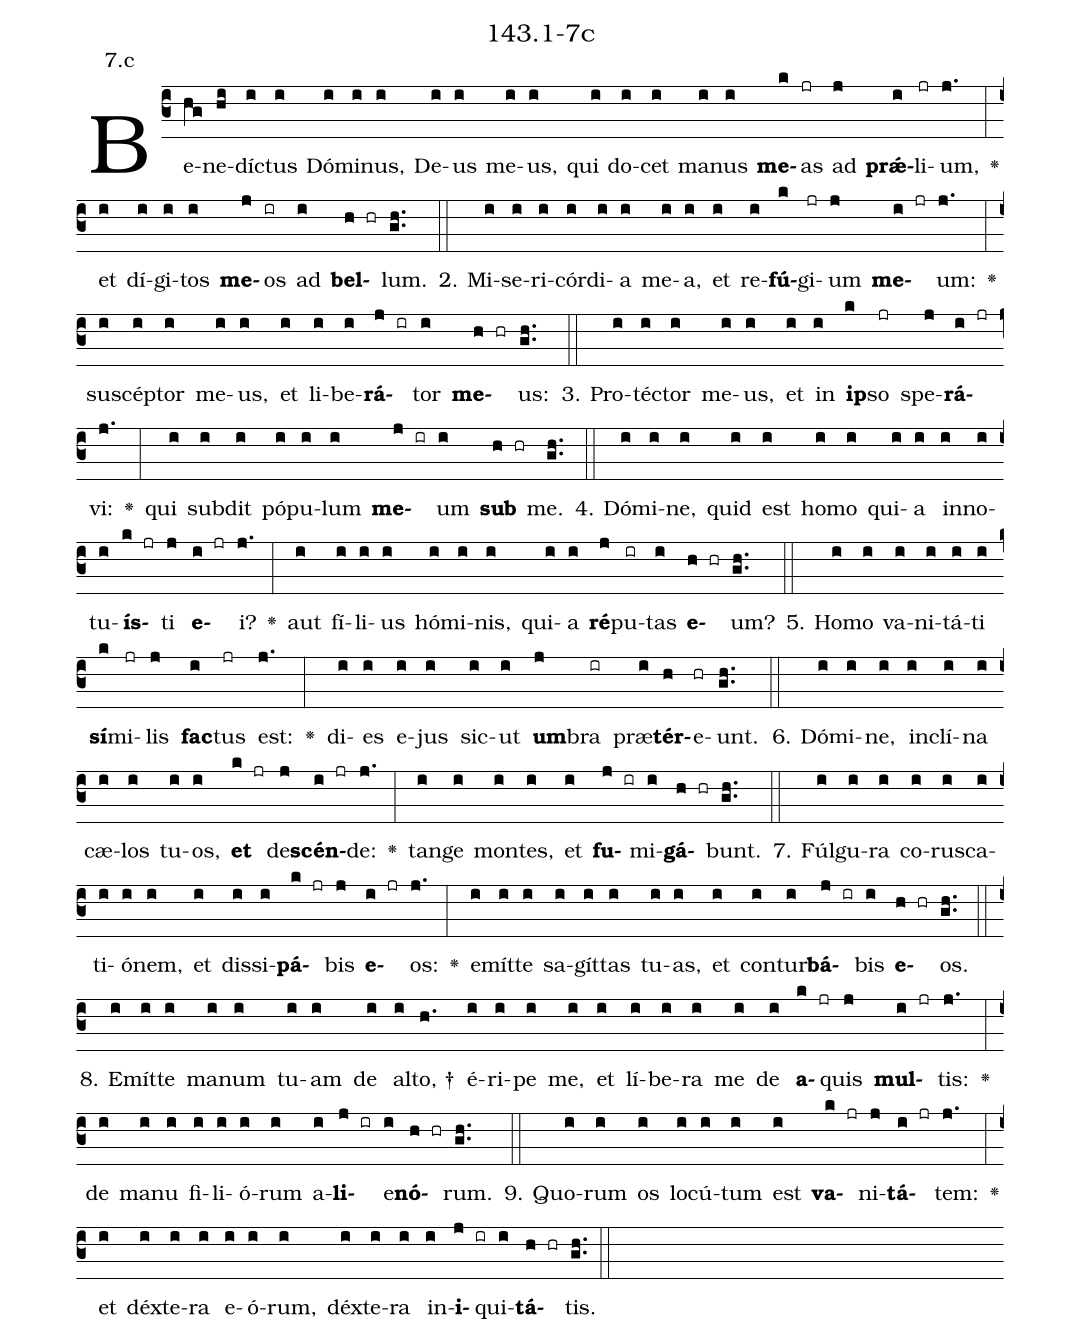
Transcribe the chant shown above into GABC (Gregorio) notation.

name: 143.1-7c;
annotation: 7.c;
%%
(c3)Be(hg)ne(hi)díc(i)tus(i) Dó(i)mi(i)nus,(i) De(i)us(i) me(i)us,(i) qui(i) do(i)cet(i) ma(i)nus(i) <b>me</b>(k)as(jr) ad(j) <b>prǽ</b>(i)li(jr)um,(j.) <v>\greheightstar</v>(:) et(i) dí(i)gi(i)tos(i) <b>me</b>(j)os(ir) ad(i) <b>bel</b>(h hr)lum.(gh..) (::)
2. Mi(i)se(i)ri(i)cór(i)di(i)a(i) me(i)a,(i) et(i) re(i)<b>fú</b>(k)gi(jr)um(j) <b>me</b>(i jr)um:(j.) <v>\greheightstar</v>(:) su(i)scép(i)tor(i) me(i)us,(i) et(i) li(i)be(i)<b>rá</b>(j ir)tor(i) <b>me</b>(h hr)us:(gh..) (::)
3. Pro(i)téc(i)tor(i) me(i)us,(i) et(i) in(i) <b>ip</b>(k)so(jr) spe(j)<b>rá</b>(i jr)vi:(j.) <v>\greheightstar</v>(:) qui(i) sub(i)dit(i) pó(i)pu(i)lum(i) <b>me</b>(j ir)um(i) <b>sub</b>(h hr) me.(gh..) (::)
4. Dó(i)mi(i)ne,(i) quid(i) est(i) ho(i)mo(i) qui(i)a(i) in(i)no(i)tu(i)<b>ís</b>(k jr)ti(j) <b>e</b>(i jr)i?(j.) <v>\greheightstar</v>(:) aut(i) fí(i)li(i)us(i) hó(i)mi(i)nis,(i) qui(i)a(i) <b>ré</b>(j)pu(ir)tas(i) <b>e</b>(h hr)um?(gh..) (::)
5. Ho(i)mo(i) va(i)ni(i)tá(i)ti(i) <b>sí</b>(k)mi(jr)lis(j) <b>fac</b>(i)tus(jr) est:(j.) <v>\greheightstar</v>(:) di(i)es(i) e(i)jus(i) sic(i)ut(i) <b>um</b>(j)bra(ir) præ(i)<b>tér</b>(h)e(hr)unt.(gh..) (::)
6. Dó(i)mi(i)ne,(i) in(i)clí(i)na(i) cæ(i)los(i) tu(i)os,(i) <b>et</b>(k jr) de(j)<b>scén</b>(i jr)de:(j.) <v>\greheightstar</v>(:) tan(i)ge(i) mon(i)tes,(i) et(i) <b>fu</b>(j ir)mi(i)<b>gá</b>(h hr)bunt.(gh..) (::)
7. Fúl(i)gu(i)ra(i) co(i)rus(i)ca(i)ti(i)ó(i)nem,(i) et(i) dis(i)si(i)<b>pá</b>(k jr)bis(j) <b>e</b>(i jr)os:(j.) <v>\greheightstar</v>(:) e(i)mít(i)te(i) sa(i)gít(i)tas(i) tu(i)as,(i) et(i) con(i)tur(i)<b>bá</b>(j ir)bis(i) <b>e</b>(h hr)os.(gh..) (::)
8. E(i)mít(i)te(i) ma(i)num(i) tu(i)am(i) de(i) al(i)to, †(h.) é(i)ri(i)pe(i) me,(i) et(i) lí(i)be(i)ra(i) me(i) de(i) <b>a</b>(k jr)quis(j) <b>mul</b>(i jr)tis:(j.) <v>\greheightstar</v>(:) de(i) ma(i)nu(i) fi(i)li(i)ó(i)rum(i) a(i)<b>li</b>(j ir)e(i)<b>nó</b>(h hr)rum.(gh..) (::)
9. Quo(i)rum(i) os(i) lo(i)cú(i)tum(i) est(i) <b>va</b>(k jr)ni(j)<b>tá</b>(i jr)tem:(j.) <v>\greheightstar</v>(:) et(i) déx(i)te(i)ra(i) e(i)ó(i)rum,(i) déx(i)te(i)ra(i) in(i)<b>i</b>(j ir)qui(i)<b>tá</b>(h hr)tis.(gh..) (::)
